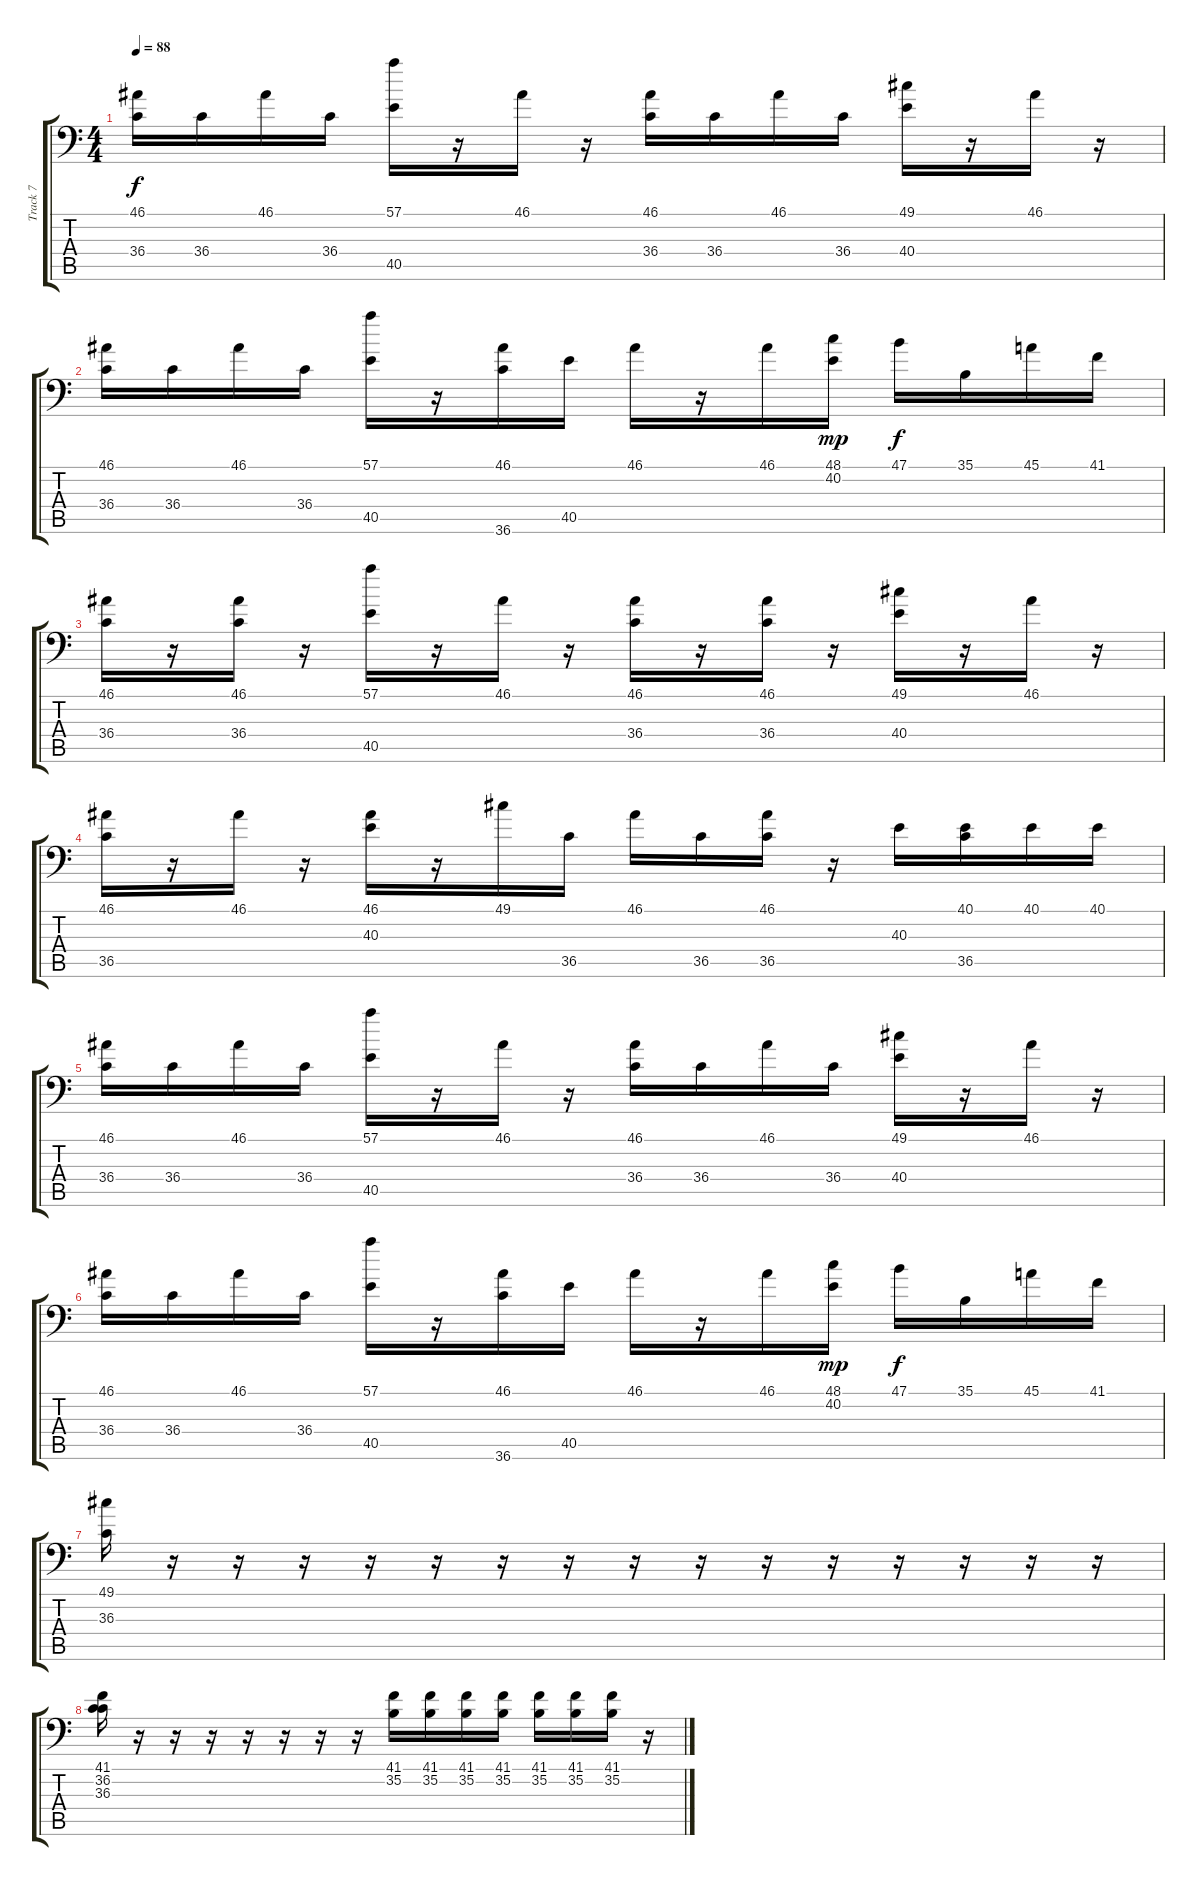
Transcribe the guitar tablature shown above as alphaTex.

\track ("Track 7" "Track 7") {instrument acousticgrandpiano}
\staff {score tabs}
\tuning (C-1 C-1 C-1 C-1 C-1 C-1) {hide}
\ts (4 4)
\tempo 88
\clef f4
\ks c
(46.1 36.4).16{dy f} 36.4.16 46.1.16 36.4.16 (57.1 40.5).16 r.16 46.1.16 r.16 (46.1 36.4).16 36.4.16 46.1.16 36.4.16 (49.1 40.4).16 r.16 46.1.16 r.16 |
(46.1 36.4).16 36.4.16 46.1.16 36.4.16 (57.1 40.5).16 r.16 (46.1 36.6).16 40.5.16 46.1.16 r.16 46.1.16 (48.1 40.2).16{dy mp} 47.1.16{dy f} 35.1.16 45.1.16 41.1.16 |
(46.1 36.4).16 r.16 (46.1 36.4).16 r.16 (57.1 40.5).16 r.16 46.1.16 r.16 (46.1 36.4).16 r.16 (46.1 36.4).16 r.16 (49.1 40.4).16 r.16 46.1.16 r.16 |
(46.1 36.5).16 r.16 46.1.16 r.16 (46.1 40.3).16 r.16 49.1.16 36.5.16 46.1.16 36.5.16 (46.1 36.5).16 r.16 40.3.16 (40.1 36.5).16 40.1.16 40.1.16 |
(46.1 36.4).16 36.4.16 46.1.16 36.4.16 (57.1 40.5).16 r.16 46.1.16 r.16 (46.1 36.4).16 36.4.16 46.1.16 36.4.16 (49.1 40.4).16 r.16 46.1.16 r.16 |
(46.1 36.4).16 36.4.16 46.1.16 36.4.16 (57.1 40.5).16 r.16 (46.1 36.6).16 40.5.16 46.1.16 r.16 46.1.16 (48.1 40.2).16{dy mp} 47.1.16{dy f} 35.1.16 45.1.16 41.1.16 |
(49.1 36.3).16 r.16 r.16 r.16 r.16 r.16 r.16 r.16 r.16 r.16 r.16 r.16 r.16 r.16 r.16 r.16 |
(41.1 36.2 36.3).16 r.16 r.16 r.16 r.16 r.16 r.16 r.16 (41.1 35.2).16 (41.1 35.2).16 (41.1 35.2).16 (41.1 35.2).16 (41.1 35.2).16 (41.1 35.2).16 (41.1 35.2).16 r.16
